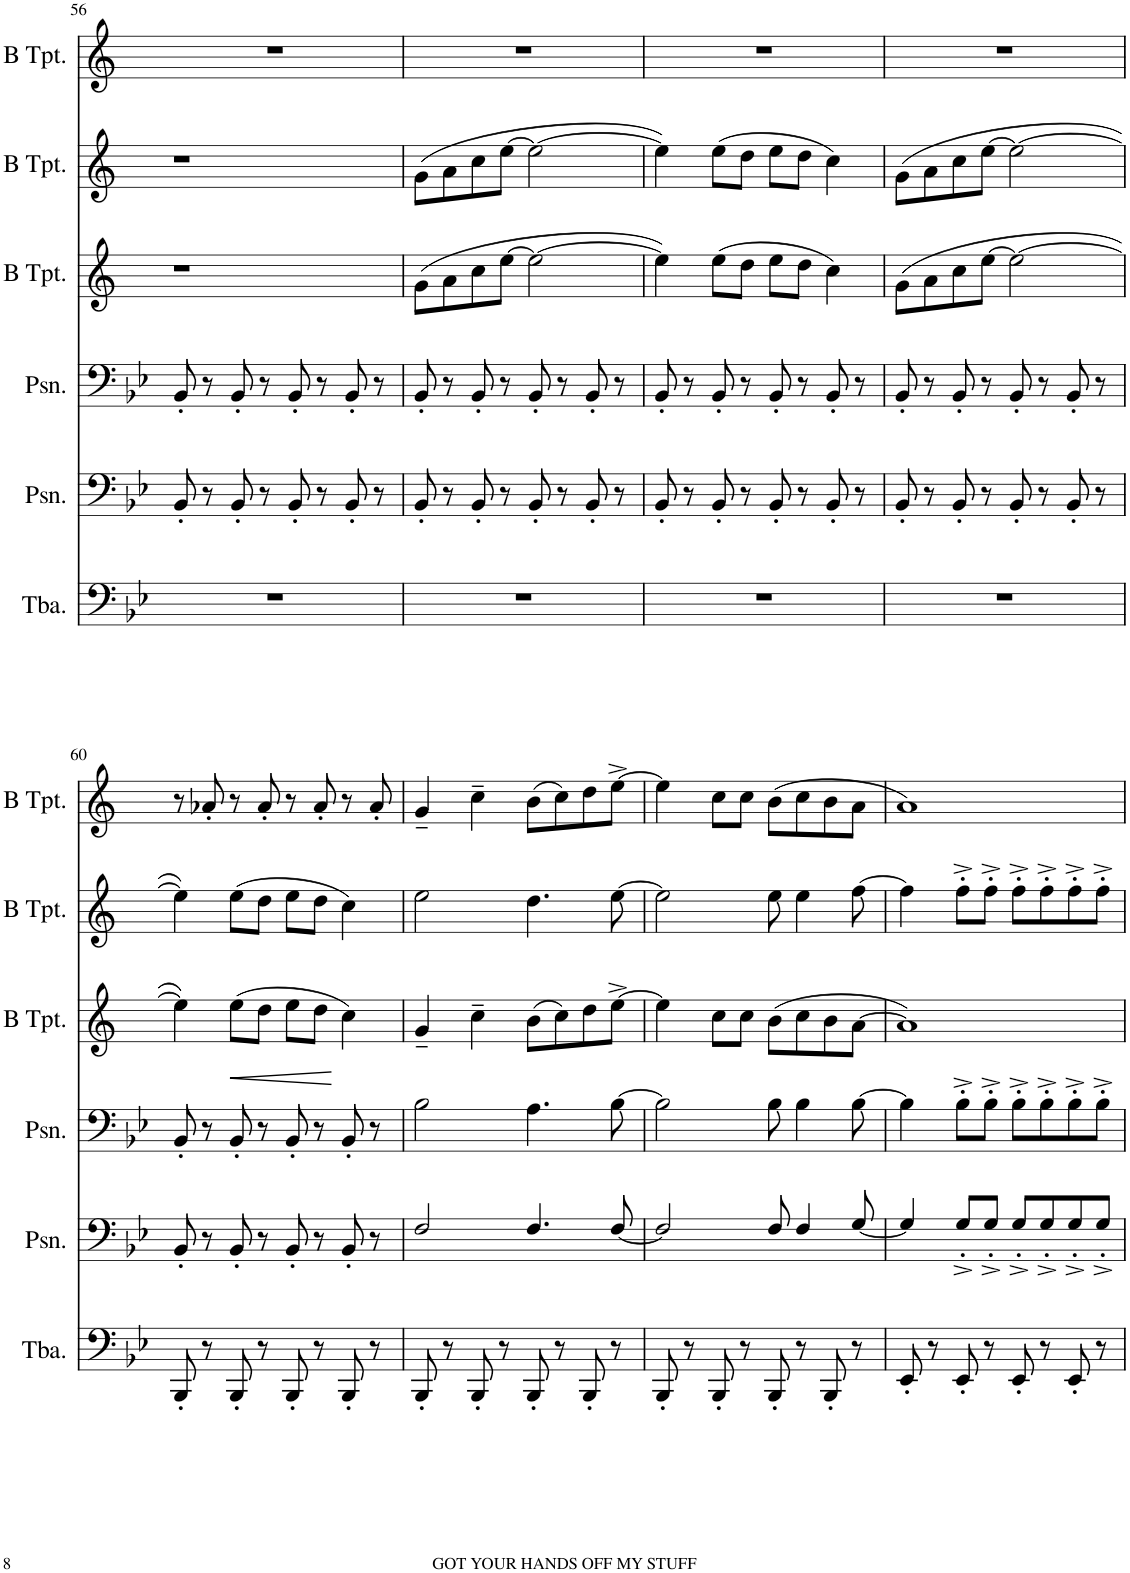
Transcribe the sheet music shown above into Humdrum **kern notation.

**kern	**kern	**kern	**kern	**kern	**kern
*part6	*part5	*part4	*part3	*part2	*part1
*staff6	*staff5	*staff4	*staff3	*staff2	*staff1
*I"Tuba	*I"Posaune	*I"Posaune	*I"Trompete in B	*I"Trompete in B	*I"Trompete in B
*I'Tba.	*I'Psn.	*I'Psn.	*	*	*
!!LO:PB:g=z
*clefF4	*clefF4	*clefF4	*clefG2	*clefG2	*clefG2
*	*	*	*Trd1c2	*Trd1c2	*Trd1c2
*k[b-e-]	*k[b-e-]	*k[b-e-]	*k[]	*k[]	*k[]
*M4/4	*M4/4	*M4/4	*M4/4	*M4/4	*M4/4
=56	=56	=56	=56	=56	=56
1r	8BB-'/	8BB-'/	1r	1r	1r
.	8r	8r	.	.	.
.	8BB-'/	8BB-'/	.	.	.
.	8r	8r	.	.	.
.	8BB-'/	8BB-'/	.	.	.
.	8r	8r	.	.	.
.	8BB-'/	8BB-'/	.	.	.
.	8r	8r	.	.	.
=57	=57	=57	=57	=57	=57
1r	8BB-'/	8BB-'/	(>8g\L	(>8g\L	1r
.	8r	8r	8a\	8a\	.
.	8BB-'/	8BB-'/	8cc\	8cc\	.
.	8r	8r	[>8ee\J	[>8ee\J	.
.	8BB-'/	8BB-'/	2ee\_	2ee\_	.
.	8r	8r	.	.	.
.	8BB-'/	8BB-'/	.	.	.
.	8r	8r	.	.	.
=58	=58	=58	=58	=58	=58
1r	8BB-'/	8BB-'/	4ee\])	4ee\])	1r
.	8r	8r	.	.	.
.	8BB-'/	8BB-'/	(>8ee\L	(>8ee\L	.
.	8r	8r	8dd\J	8dd\J	.
.	8BB-'/	8BB-'/	8ee\L	8ee\L	.
.	8r	8r	8dd\J	8dd\J	.
.	8BB-'/	8BB-'/	4cc\)	4cc\)	.
.	8r	8r	.	.	.
=59	=59	=59	=59	=59	=59
1r	8BB-'/	8BB-'/	(>8g\L	(>8g\L	1r
.	8r	8r	8a\	8a\	.
.	8BB-'/	8BB-'/	8cc\	8cc\	.
.	8r	8r	[>8ee\J	[>8ee\J	.
.	8BB-'/	8BB-'/	2ee\_	2ee\_	.
.	8r	8r	.	.	.
.	8BB-'/	8BB-'/	.	.	.
.	8r	8r	.	.	.
!!LO:LB:g=z
=60	=60	=60	=60	=60	=60
8BBB-'/	8BB-'/	8BB-'/	4ee\])	4ee\])	8r
8r	8r	8r	.	.	8a-X'/
8BBB-'/	8BB-'/	8BB-'/	(>8ee\L	(>8ee\L	8r
8r	8r	8r	8dd\J	8dd\J	8a-'/
8BBB-'/	8BB-'/	8BB-'/	8ee\L	8ee\L	8r
8r	8r	8r	8dd\J	8dd\J	8a-'/
8BBB-'/	8BB-'/	8BB-'/	4cc\)	4cc\)	8r
8r	8r	8r	.	.	8a-'/
=61	=61	=61	=61	=61	=61
8BBB-'/	2F/	2B-\	4g~/	2ee\	4g~/
8r	.	.	.	.	.
8BBB-'/	.	.	4cc~\	.	4cc~\
8r	.	.	.	.	.
8BBB-'/	4.F/	4.A\	(>8b\L	4.dd\	(>8b\L
8r	.	.	8cc\)	.	8cc\)
8BBB-'/	.	.	8dd\	.	8dd\
8r	[<8F/	[>8B-\	[>8ee^\J	[>8ee\	[>8ee^\J
=62	=62	=62	=62	=62	=62
8BBB-'/	2F/]	2B-\]	4ee\]	2ee\]	4ee\]
8r	.	.	.	.	.
8BBB-'/	.	.	8cc\L	.	8cc\L
8r	.	.	8cc\J	.	8cc\J
8BBB-'/	8F/	8B-\	(>8b\L	8ee\	(>8b\L
8r	4F/	4B-\	8cc\	4ee\	8cc\
8BBB-'/	.	.	8b\	.	8b\
8r	[<8G/	[>8B-\	[>8a\J	[>8ff\	8a\J
=63	=63	=63	=63	=63	=63
8EE-'/	4G/]	4B-\]	1a])	4ff\]	1a)
8r	.	.	.	.	.
8EE-'/	8G'^/L	8B-'^\L	.	8ff'^\L	.
8r	8G'^/J	8B-'^\J	.	8ff'^\J	.
8EE-'/	8G'^/L	8B-'^\L	.	8ff'^\L	.
8r	8G'^/	8B-'^\	.	8ff'^\	.
8EE-'/	8G'^/	8B-'^\	.	8ff'^\	.
8r	8G'^/J	8B-'^\J	.	8ff'^\J	.
=	=	=	=	=	=
*-	*-	*-	*-	*-	*-
